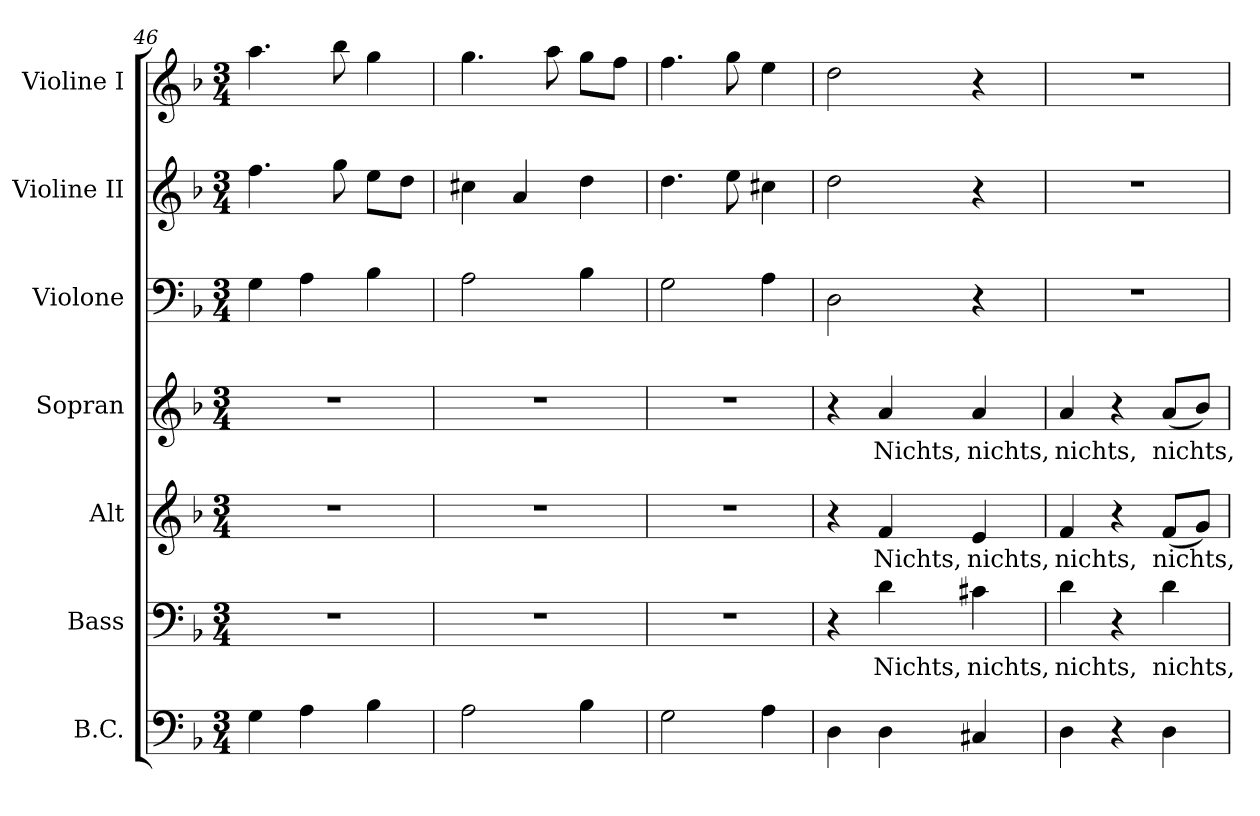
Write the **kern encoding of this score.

**kern	**kern	**text	**kern	**text	**kern	**text	**kern	**kern	**kern
*part7	*part6	*part6	*part5	*part5	*part4	*part4	*part3	*part2	*part1
*staff7	*staff6	*staff6	*staff5	*staff5	*staff4	*staff4	*staff3	*staff2	*staff1
*I"B.C.	*I"Bass	*	*I"Alt	*	*I"Sopran	*	*I"Violone	*I"Violine II	*I"Violine I
*	*I'B.	*	*I'A.	*	*I'S.	*	*	*I'Vln. II	*I'Vln. I
*clefF4	*clefF4	*	*clefG2	*	*clefG2	*	*clefF4	*clefG2	*clefG2
*k[b-]	*k[b-]	*	*k[b-]	*	*k[b-]	*	*k[b-]	*k[b-]	*k[b-]
*F:	*F:	*	*F:	*	*F:	*	*F:	*F:	*F:
*M3/4	*M3/4	*	*M3/4	*	*M3/4	*	*M3/4	*M3/4	*M3/4
=46	=46	=46	=46	=46	=46	=46	=46	=46	=46
!	!LO:N:vis=1	!	!LO:N:vis=1	!	!LO:N:vis=1	!	!	!	!
4Gi\	2.r	.	2.r	.	2.r	.	4Gi\	4.ffi\	4.aai\
4Ai\	.	.	.	.	.	.	4Ai\	.	.
.	.	.	.	.	.	.	.	8ggi\	8bb-i\
4B-i\	.	.	.	.	.	.	4B-i\	8eei\L	4ggi\
.	.	.	.	.	.	.	.	8ddi\J	.
=47	=47	=47	=47	=47	=47	=47	=47	=47	=47
!	!LO:N:vis=1	!	!LO:N:vis=1	!	!LO:N:vis=1	!	!	!	!
2Ai\	2.r	.	2.r	.	2.r	.	2Ai\	4cc#Xi\	4.ggi\
.	.	.	.	.	.	.	.	4ai/	.
.	.	.	.	.	.	.	.	.	8aai\
4B-i\	.	.	.	.	.	.	4B-i\	4ddi\	8ggi\L
.	.	.	.	.	.	.	.	.	8ffi\J
=48	=48	=48	=48	=48	=48	=48	=48	=48	=48
!	!LO:N:vis=1	!	!LO:N:vis=1	!	!LO:N:vis=1	!	!	!	!
2Gi\	2.r	.	2.r	.	2.r	.	2Gi\	4.ddi\	4.ffi\
.	.	.	.	.	.	.	.	8eei\	8ggi\
4Ai\	.	.	.	.	.	.	4Ai\	4cc#Xi\	4eei\
!!LO:LB:g=z
=49	=49	=49	=49	=49	=49	=49	=49	=49	=49
4Di\	4r	.	4r	.	4r	.	2Di\	2ddi\	2ddi\
!	!	!LO:LY:b:color=#000000	!	!	!	!	!	!	!
!	!	!	!	!LO:LY:b:color=#000000	!	!	!	!	!
!	!	!	!	!	!	!LO:LY:b:color=#000000	!	!	!
4Di\	4di\	Nichts,	4fi/	Nichts,	4ai/	Nichts,	.	.	.
!	!	!LO:LY:b:color=#000000	!	!	!	!	!	!	!
!	!	!	!	!LO:LY:b:color=#000000	!	!	!	!	!
!	!	!	!	!	!	!LO:LY:b:color=#000000	!	!	!
4C#Xi/	4c#Xi\	nichts,	4ei/	nichts,	4ai/	nichts,	4r	4r	4r
=50	=50	=50	=50	=50	=50	=50	=50	=50	=50
!	!	!LO:LY:b:color=#000000	!	!	!	!	!	!	!
!	!	!	!	!LO:LY:b:color=#000000	!	!	!	!	!
!	!	!	!	!	!	!LO:LY:b:color=#000000	!LO:N:vis=1	!LO:N:vis=1	!LO:N:vis=1
4Di\	4di\	nichts,	4fi/	nichts,	4ai/	nichts,	2.r	2.r	2.r
4r	4r	.	4r	.	4r	.	.	.	.
!	!	!LO:LY:b:color=#000000	!	!	!	!	!	!	!
!	!	!	!	!LO:LY:b:color=#000000	!	!	!	!	!
!	!	!	!	!	!	!LO:LY:b:color=#000000	!	!	!
4Di\	4di\	nichts,	(8fi/L	nichts,	(8ai/L	nichts,	.	.	.
.	.	.	8gi/J)	.	8b-i/J)	.	.	.	.
=	=	=	=	=	=	=	=	=	=
*-	*-	*-	*-	*-	*-	*-	*-	*-	*-
